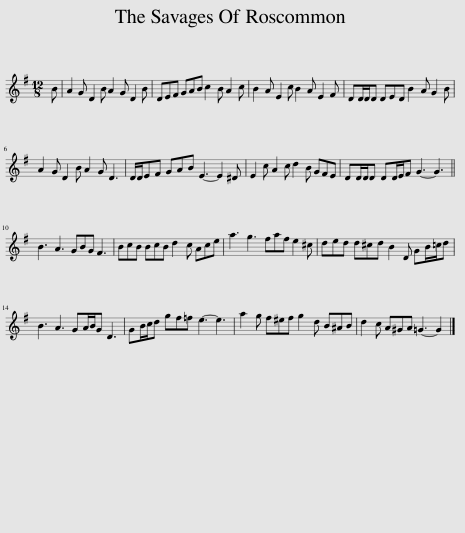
X:1
L:1/8
M:12/8
I:linebreak $
K:G
V:1 treble
V:1
 B | A2 G D2 B A2 G D2 B | DEF GAB c2 B A2 c | B2 A E2 c B2 A E2 F | DD/D/D DED B2 A G2 B |$ %5
 A2 G D2 B A2 G D3 | D/D/EF GAB E3- E2 ^D | E2 c A2 c d2 B GFE | DD/D/D DD/E/F G3- G3 ||$ B3 A3 GBG F3 | %10
 BcB BcB d2 c Ace | a3 g3 faf e2 ^c | ded d^cd B2 D GB/=c/d |$ B3 A3 GA/B/G D3 | GB/c/d gf=f e3- e3 | %15
 a2 g f^ef g2 d B^AB | d2 c A^GA =G3- G2 |] %17
